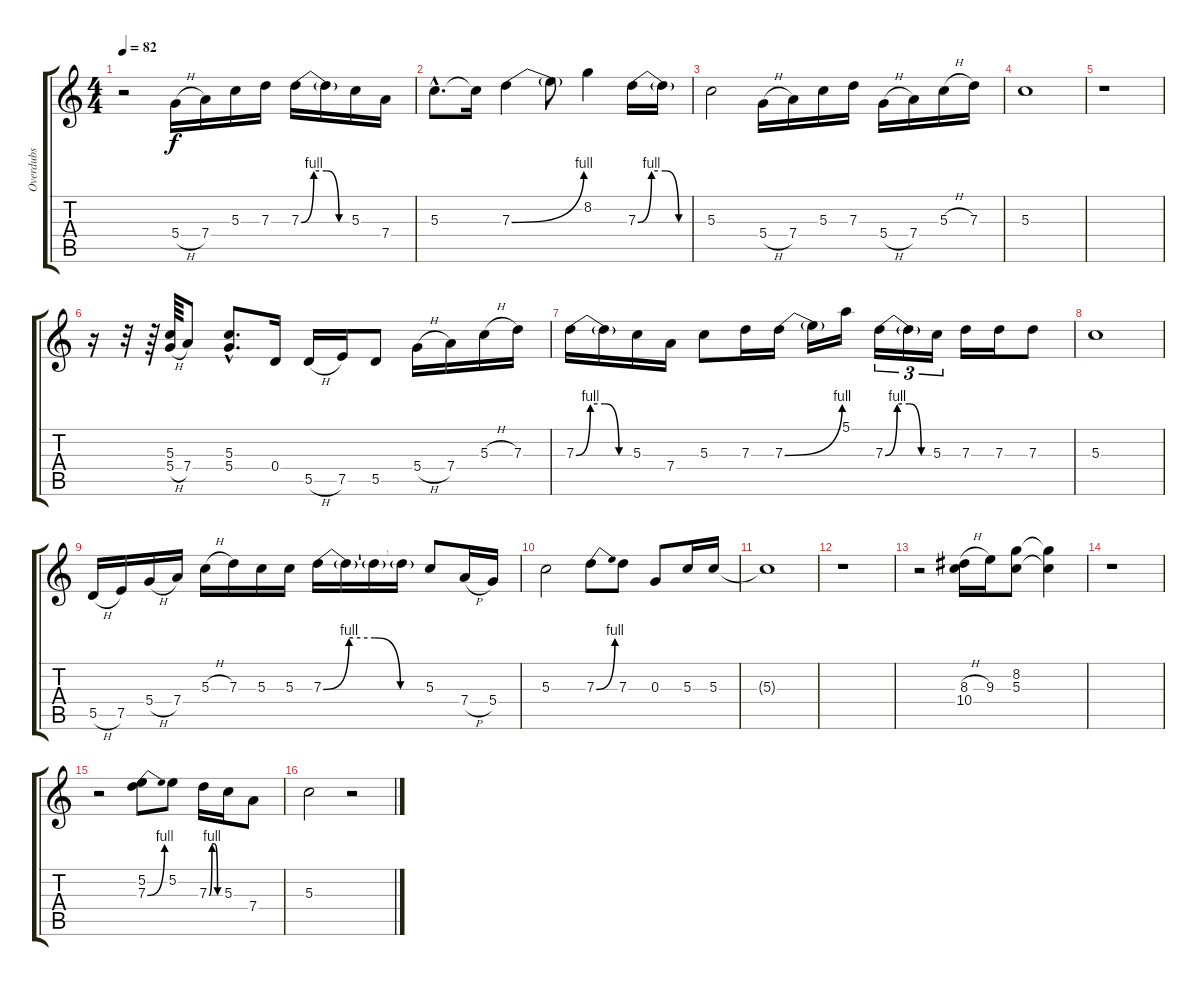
\track ("Overdubs" "Overdubs") {instrument overdrivenguitar}
\staff {score tabs}
\tuning (E4 B3 G3 D3 A2 E2) {hide}
\ts (4 4)
\tempo 82
\clef g2
\ks c
r.2{dy f} 5.4{h}.16 7.4.16 5.3.16 7.3.16 7.3{be (custom 0 0 15 4 30 4 45 0 60 0)}.16 7.3{t}.16 5.3.16 7.4.16 |
5.3{hac}.8{d} 5.3{t}.16 7.3{be (bend 0 0 60 4)}.4 7.3{t}.8 8.2.4 7.3{be (custom 0 0 15 4 30 4 45 0 60 0)}.16 7.3{t}.16 |
5.3.2 5.4{h}.16 7.4.16 5.3.16 7.3.16 5.4{h}.16 7.4.16 5.3{h}.16 7.3.16 |
5.3.1 |
r.1 |
r.16 r.32 r.64 (5.3 5.4{h}).64 7.4.8 (5.3{hac} 5.4{hac}).8{d} 0.4.16 5.5{h}.16 7.5.16 5.5.8 5.4{h}.16 7.4.16 5.3{h}.16 7.3.16 |
7.3{be (custom 0 0 15 4 30 4 45 0 60 0)}.16 7.3{t}.16 5.3.16 7.4.16 5.3.8 7.3.16 7.3{be (bend 0 0 60 4)}.16 7.3{t}.16 5.1.16 7.3{be (custom 0 0 15 4 30 4 45 0 60 0)}.16{tu (3 2)} 7.3{t}.16{tu (3 2)} 5.3.16{tu (3 2)} 7.3.16 7.3.16 7.3.8 |
5.3.1 |
5.5{h}.16 7.5.16 5.4{h}.16 7.4.16 5.3{h}.16 7.3.16 5.3.16 5.3.16 7.3{be (custom 0 0 15 4 30 4 45 0 60 0)}.16 7.3{t}.16 7.3{t}.16 7.3{t}.16 5.3.8 7.4{h}.16 5.4.16 |
5.3.2 7.3{be (bend 0 0 60 4)}.8 7.3.8 0.3.8 5.3.16 5.3.16 |
5.3{t}.1 |
r.1 |
r.2 (8.3{h} 10.4).16 9.3.16 (8.2 5.3).8 (8.2{t} 5.3{t}).4 |
r.1 |
r.2 (5.2 7.3{be (bend 0 0 60 4)}).8 5.2.8 7.3{be (custom 0 0 15 4 30 4 45 0 60 0)}.16 5.3.16 7.4.8 |
5.3.2 r.2
